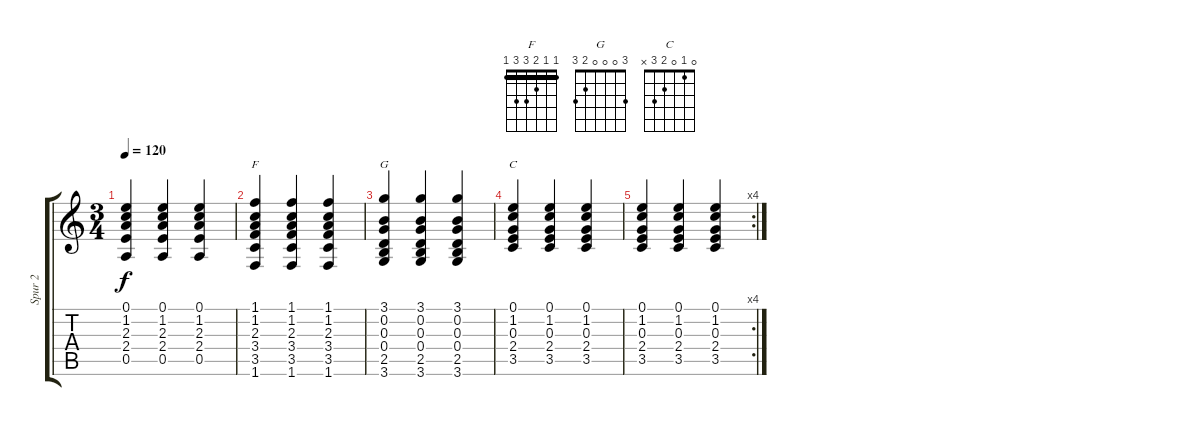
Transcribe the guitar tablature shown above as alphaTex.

\track ("Spur 2" "Spur 2") {instrument acousticguitarsteel}
\staff {score tabs}
\tuning (E4 B3 G3 D3 A2 E2) {hide}
\chord ("F" 1 1 2 3 3 1) {barre 1}
\chord ("G" 3 0 0 0 2 3)
\chord ("C" 0 1 0 2 3 x)
\ts (3 4)
\tempo 120
\clef g2
\ks c
(0.1 1.2 2.3 2.4 0.5).4{dy f} (0.1 1.2 2.3 2.4 0.5).4 (0.1 1.2 2.3 2.4 0.5).4 |
(1.1 1.2 2.3 3.4 3.5 1.6).4{ch "F"} (1.1 1.2 2.3 3.4 3.5 1.6).4 (1.1 1.2 2.3 3.4 3.5 1.6).4 |
(3.1 0.2 0.3 0.4 2.5 3.6).4{ch "G"} (3.1 0.2 0.3 0.4 2.5 3.6).4 (3.1 0.2 0.3 0.4 2.5 3.6).4 |
(0.1 1.2 0.3 2.4 3.5).4{ch "C"} (0.1 1.2 0.3 2.4 3.5).4 (0.1 1.2 0.3 2.4 3.5).4 |
\rc 4
(0.1 1.2 0.3 2.4 3.5).4 (0.1 1.2 0.3 2.4 3.5).4 (0.1 1.2 0.3 2.4 3.5).4
